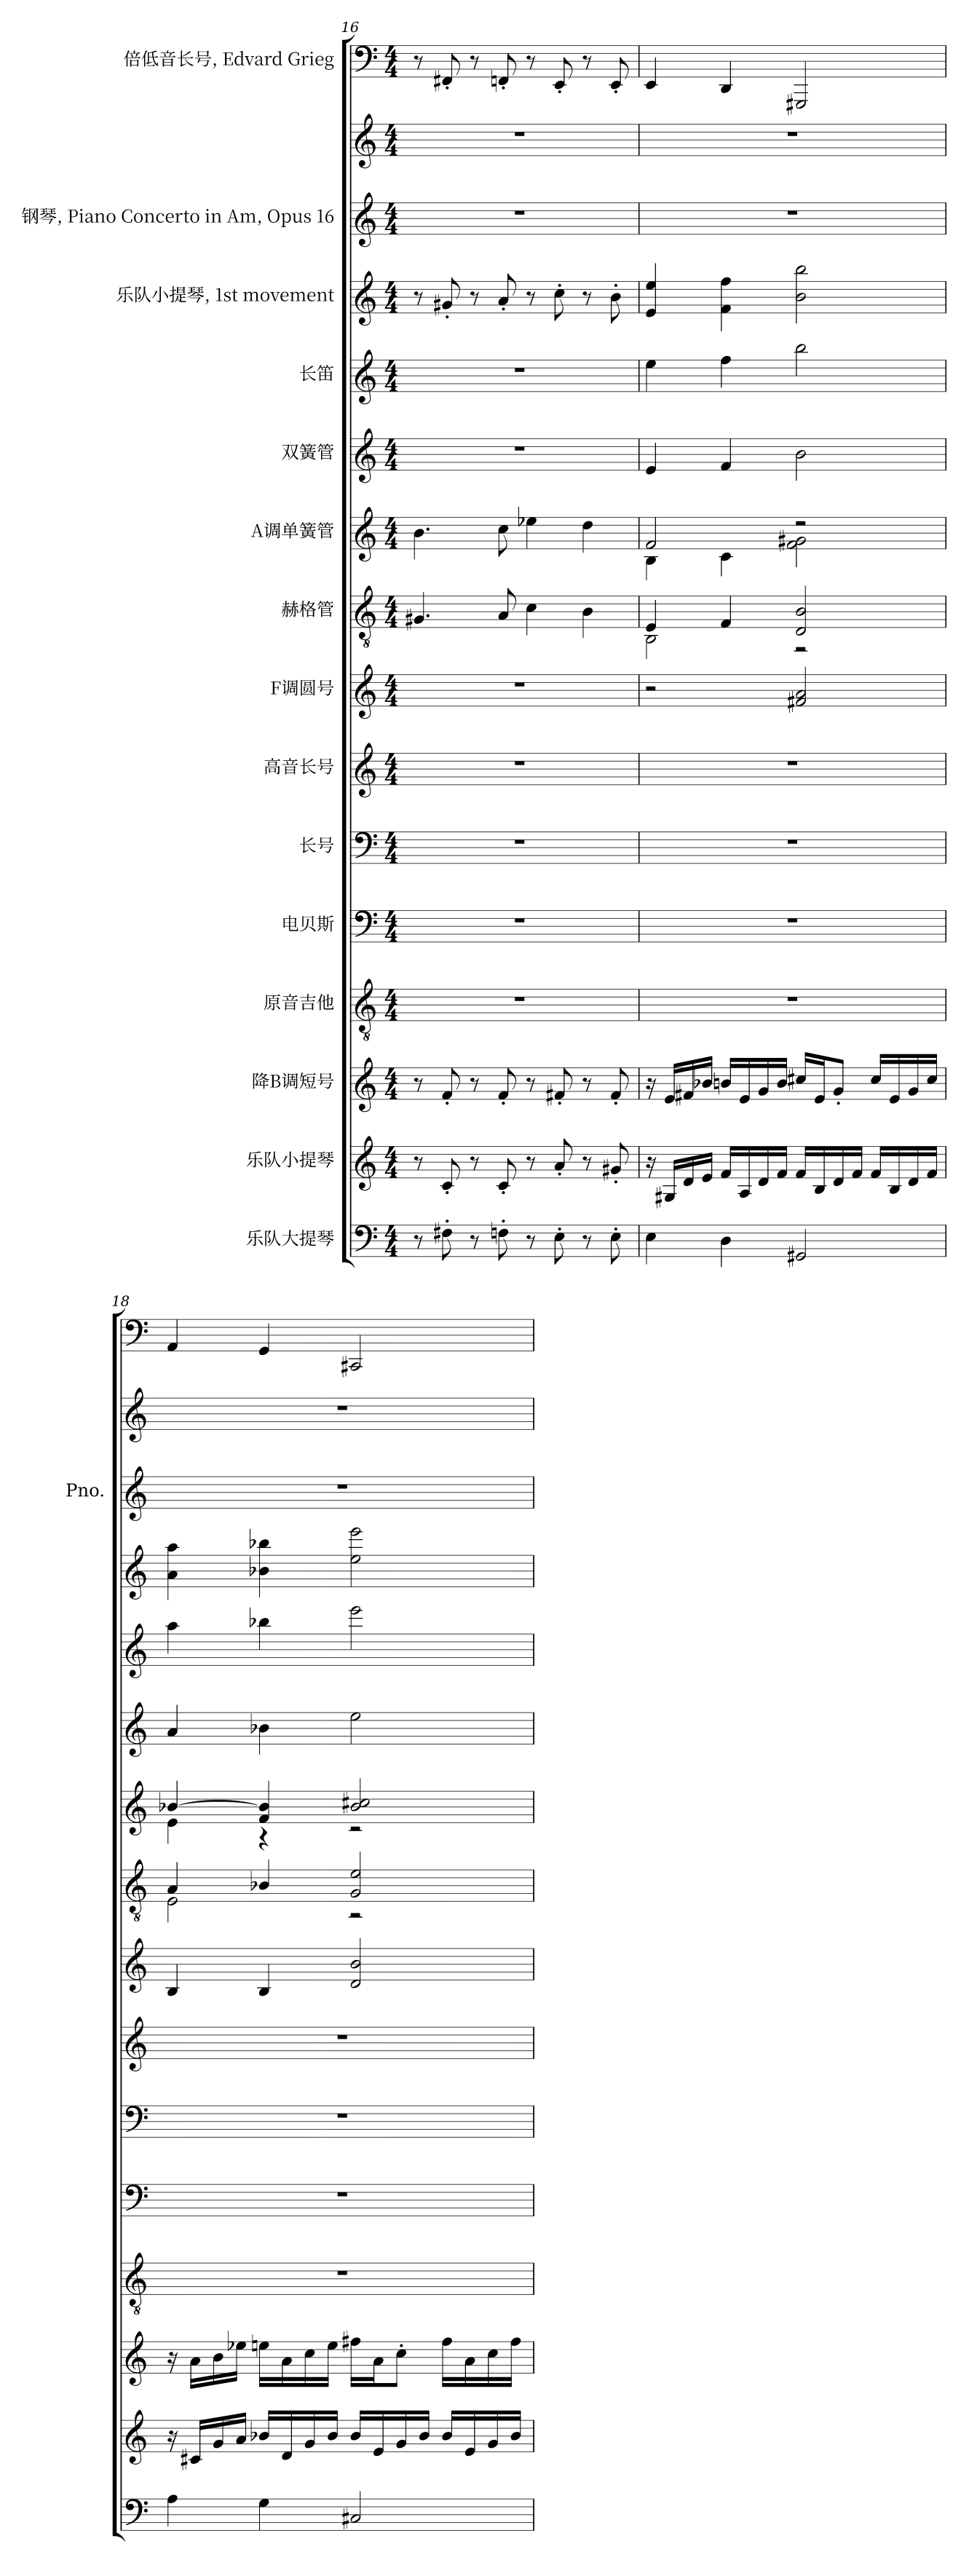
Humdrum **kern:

**kern	**kern	**kern	**kern	**kern	**kern	**kern	**kern	**kern	**kern	**kern	**kern	**kern	**kern	**kern	**kern
*part15	*part14	*part13	*part12	*part11	*part10	*part9	*part8	*part7	*part6	*part5	*part4	*part3	*part2	*part2	*part1
*staff16	*staff15	*staff14	*staff13	*staff12	*staff11	*staff10	*staff9	*staff8	*staff7	*staff6	*staff5	*staff4	*staff3	*staff2	*staff1
*I"乐队大提琴	*I"乐队小提琴	*I"降B调短号	*I"原音吉他	*I"电贝斯	*I"长号	*I"高音长号	*I"F调圆号	*I"赫格管	*I"A调单簧管	*I"双簧管	*I"长笛	*I"乐队小提琴, 1st movement	*I"钢琴,   Piano Concerto in Am, Opus 16	*	*I"倍低音长号, Edvard Grieg
*	*	*	*	*	*	*	*	*	*	*	*	*	*I'Pno.	*	*
*clefF4	*clefG2	*clefG2	*clefGv2	*clefF4	*clefF4	*clefG2	*clefG2	*clefGv2	*clefG2	*clefG2	*clefG2	*clefG2	*clefG2	*clefG2	*clefF4
*	*	*ITrd1c2	*	*ITrd7c12	*	*	*ITrd4c7	*	*ITrd2c3	*	*	*	*	*	*
*k[]	*k[]	*k[b-e-]	*k[]	*k[]	*k[]	*k[]	*k[b-]	*k[]	*k[f#c#g#]	*k[]	*k[]	*k[]	*k[]	*k[]	*k[]
*M4/4	*M4/4	*M4/4	*M4/4	*M4/4	*M4/4	*M4/4	*M4/4	*M4/4	*M4/4	*M4/4	*M4/4	*M4/4	*M4/4	*M4/4	*M4/4
=16	=16	=16	=16	=16	=16	=16	=16	=16	=16	=16	=16	=16	=16	=16	=16
8r	8r	8r	1r	1r	1r	1r	1r	4.G#X/	4.g#\	1r	1r	8r	1r	1r	8r
8F#X'\	8c'/	8e-'/	.	.	.	.	.	.	.	.	.	8g#X'/	.	.	8FF#X'/
8r	8r	8r	.	.	.	.	.	.	.	.	.	8r	.	.	8r
8Fn'\	8c'/	8e-'/	.	.	.	.	.	8A/	8a\	.	.	8a'/	.	.	8FFn'/
8r	8r	8r	.	.	.	.	.	4c\	4ccn\	.	.	8r	.	.	8r
8E'\	8a'/	8en'/	.	.	.	.	.	.	.	.	.	8cc'\	.	.	8EE'/
8r	8r	8r	.	.	.	.	.	4B\	4b\	.	.	8r	.	.	8r
8E'\	8g#X'/	8e'/	.	.	.	.	.	.	.	.	.	8b'\	.	.	8EE'/
!!LO:PB:g=z
=17	=17	=17	=17	=17	=17	=17	=17	=17	=17	=17	=17	=17	=17	=17	=17
*	*	*	*	*	*	*	*	*^	*^	*	*	*	*	*	*
4E\	16r	16r	1r	1r	1r	1r	2r	4E/	2BB\	2d/	4G#\	4e/	4ee\	4e/ 4ee/	1r	1r	4EE/
.	16G#X/LL	16d/LL	.	.	.	.	.	.	.	.	.	.	.	.	.	.	.
.	16d/	16en/	.	.	.	.	.	.	.	.	.	.	.	.	.	.	.
.	16e/JJ	16a-X/JJ	.	.	.	.	.	.	.	.	.	.	.	.	.	.	.
4D\	16f/LL	16an/LL	.	.	.	.	.	4F/	.	.	4A\	4f/	4ff\	4f\ 4ff\	.	.	4DD/
.	16A/	16d/	.	.	.	.	.	.	.	.	.	.	.	.	.	.	.
.	16d/	16f/	.	.	.	.	.	.	.	.	.	.	.	.	.	.	.
.	16f/JJ	16a/JJ	.	.	.	.	.	.	.	.	.	.	.	.	.	.	.
2GG#X/	16f/LL	16bn/LL	.	.	.	.	2Bn/ 2d/	2D/ 2B/	2r	2r	2d\ 2e#X\	2b\	2bb\	2b\ 2bb\	.	.	2GGG#X/
.	16B/	16d/J	.	.	.	.	.	.	.	.	.	.	.	.	.	.	.
.	16d/	8f'/J	.	.	.	.	.	.	.	.	.	.	.	.	.	.	.
.	16f/JJ	.	.	.	.	.	.	.	.	.	.	.	.	.	.	.	.
.	16f/LL	16b/LL	.	.	.	.	.	.	.	.	.	.	.	.	.	.	.
.	16B/	16d/	.	.	.	.	.	.	.	.	.	.	.	.	.	.	.
.	16d/	16f/	.	.	.	.	.	.	.	.	.	.	.	.	.	.	.
.	16f/JJ	16b/JJ	.	.	.	.	.	.	.	.	.	.	.	.	.	.	.
=18	=18	=18	=18	=18	=18	=18	=18	=18	=18	=18	=18	=18	=18	=18	=18	=18	=18
4A\	16r	16r	1r	1r	1r	1r	4E/	4A/	2E\	[4gn/	4c#\	4a/	4aa\	4a\ 4aa\	1r	1r	4AA/
.	16c#X/LL	16g\LL	.	.	.	.	.	.	.	.	.	.	.	.	.	.	.
.	16g/	16a\	.	.	.	.	.	.	.	.	.	.	.	.	.	.	.
.	16a/JJ	16dd-X\JJ	.	.	.	.	.	.	.	.	.	.	.	.	.	.	.
4G\	16b-X/LL	16ddn\LL	.	.	.	.	4E/	4B-X/	.	4d/ 4g/]	4r	4b-X\	4bb-X\	4b-X\ 4bb-X\	.	.	4GG/
.	16d/	16g\	.	.	.	.	.	.	.	.	.	.	.	.	.	.	.
.	16g/	16b-\	.	.	.	.	.	.	.	.	.	.	.	.	.	.	.
.	16b-/JJ	16dd\JJ	.	.	.	.	.	.	.	.	.	.	.	.	.	.	.
2C#X/	16b-/LL	16een\LL	.	.	.	.	2G/ 2e/	2G/ 2e/	2r	2g/ 2a#X/	2r	2ee\	2eee\	2ee\ 2eee\	.	.	2CC#X/
.	16e/	16g\J	.	.	.	.	.	.	.	.	.	.	.	.	.	.	.
.	16g/	8b-'\J	.	.	.	.	.	.	.	.	.	.	.	.	.	.	.
.	16b-/JJ	.	.	.	.	.	.	.	.	.	.	.	.	.	.	.	.
.	16b-/LL	16ee\LL	.	.	.	.	.	.	.	.	.	.	.	.	.	.	.
.	16e/	16g\	.	.	.	.	.	.	.	.	.	.	.	.	.	.	.
.	16g/	16b-\	.	.	.	.	.	.	.	.	.	.	.	.	.	.	.
.	16b-/JJ	16ee\JJ	.	.	.	.	.	.	.	.	.	.	.	.	.	.	.
*	*	*	*	*	*	*	*	*v	*v	*	*	*	*	*	*	*	*
*	*	*	*	*	*	*	*	*	*v	*v	*	*	*	*	*	*
=	=	=	=	=	=	=	=	=	=	=	=	=	=	=	=
*-	*-	*-	*-	*-	*-	*-	*-	*-	*-	*-	*-	*-	*-	*-	*-
